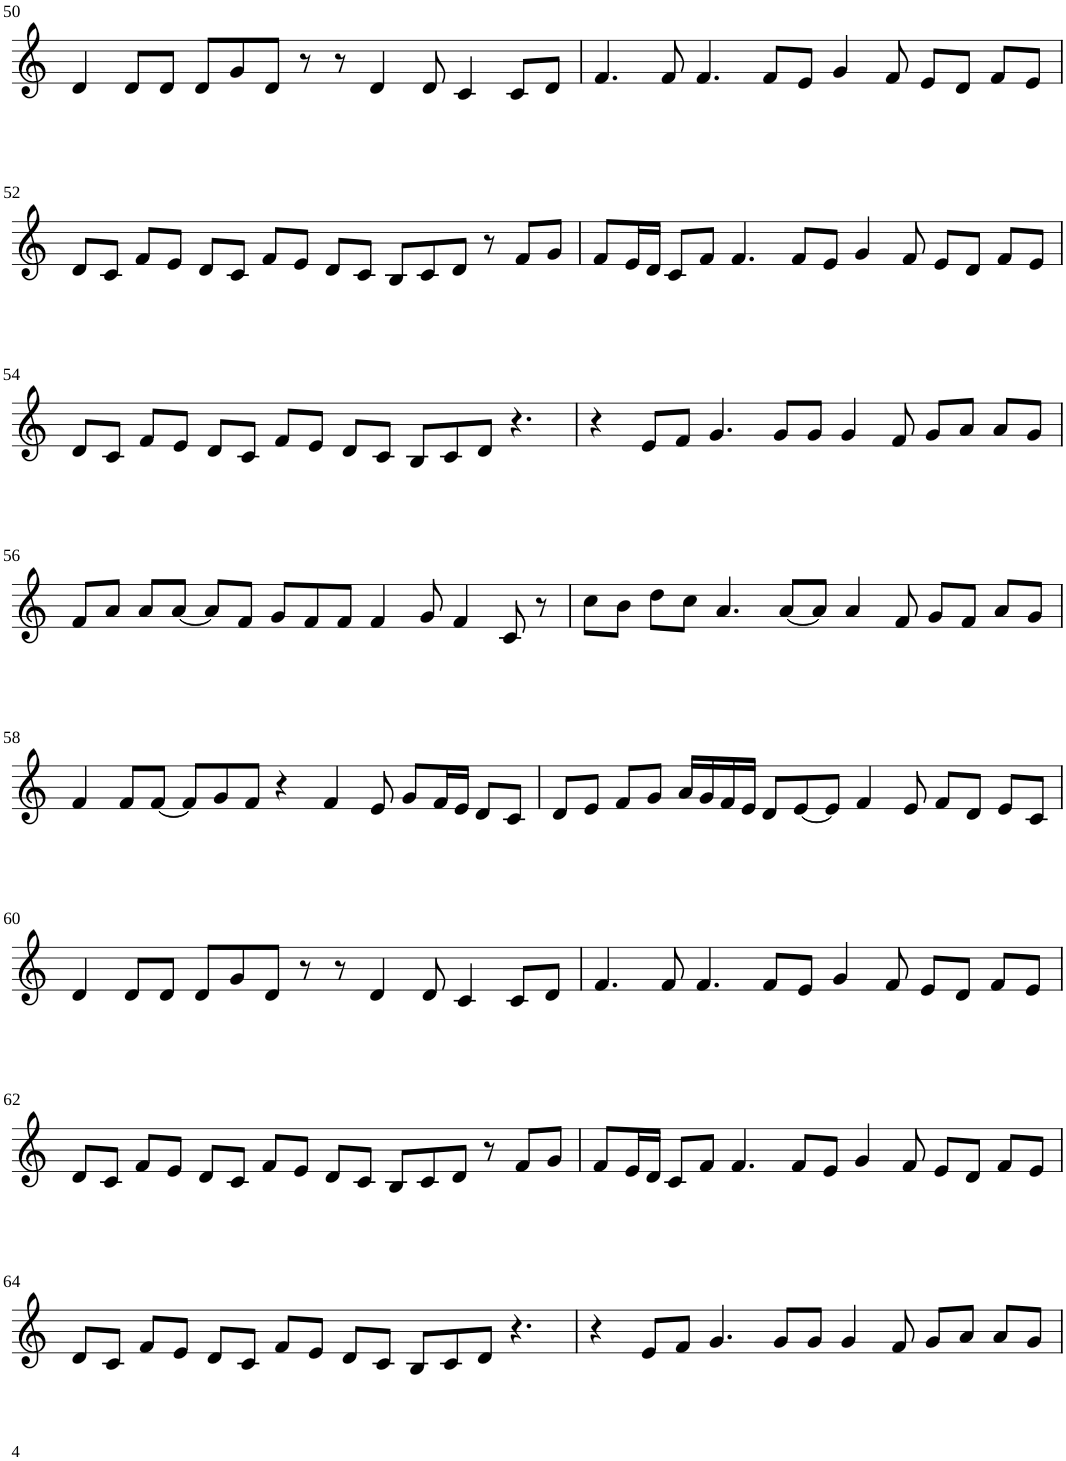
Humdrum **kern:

**kern
*part1
*staff1
*I"Violin
!!LO:PB:g=z
*clefG2
*k[]
*M8/4
=50
4d/
8d/L
8d/J
8d/L
8g/
8d/J
8r
8r
4d/
8d/
4c/
8c/L
8d/J
=51
4.f/
8f/
4.f/
8f/L
8e/J
4g/
8f/
8e/L
8d/J
8f/L
8e/J
!!LO:LB:g=z
=52
8d/L
8c/J
8f/L
8e/J
8d/L
8c/J
8f/L
8e/J
8d/L
8c/J
8B/L
8c/
8d/J
8r
8f/L
8g/J
=53
8f/L
16e/L
16d/JJ
8c/L
8f/J
4.f/
8f/L
8e/J
4g/
8f/
8e/L
8d/J
8f/L
8e/J
!!LO:LB:g=z
=54
8d/L
8c/J
8f/L
8e/J
8d/L
8c/J
8f/L
8e/J
8d/L
8c/J
8B/L
8c/
8d/J
4.r
=55
4r
8e/L
8f/J
4.g/
8g/L
8g/J
4g/
8f/
8g/L
8a/J
8a/L
8g/J
!!LO:LB:g=z
=56
8f/L
8a/J
8a/L
[8a/J
8a/L]
8f/J
8g/L
8f/
8f/J
4f/
8g/
4f/
8c/
8r
=57
8cc\L
8b\J
8dd\L
8cc\J
4.a/
[8a/L
8a/J]
4a/
8f/
8g/L
8f/J
8a/L
8g/J
!!LO:LB:g=z
=58
4f/
8f/L
[8f/J
8f/L]
8g/
8f/J
4r
4f/
8e/
8g/L
16f/L
16e/JJ
8d/L
8c/J
=59
8d/L
8e/J
8f/L
8g/J
16a/LL
16g/
16f/
16e/JJ
8d/L
[8e/
8e/J]
4f/
8e/
8f/L
8d/J
8e/L
8c/J
!!LO:LB:g=z
=60
4d/
8d/L
8d/J
8d/L
8g/
8d/J
8r
8r
4d/
8d/
4c/
8c/L
8d/J
=61
4.f/
8f/
4.f/
8f/L
8e/J
4g/
8f/
8e/L
8d/J
8f/L
8e/J
!!LO:LB:g=z
=62
8d/L
8c/J
8f/L
8e/J
8d/L
8c/J
8f/L
8e/J
8d/L
8c/J
8B/L
8c/
8d/J
8r
8f/L
8g/J
=63
8f/L
16e/L
16d/JJ
8c/L
8f/J
4.f/
8f/L
8e/J
4g/
8f/
8e/L
8d/J
8f/L
8e/J
!!LO:LB:g=z
=64
8d/L
8c/J
8f/L
8e/J
8d/L
8c/J
8f/L
8e/J
8d/L
8c/J
8B/L
8c/
8d/J
4.r
=65
4r
8e/L
8f/J
4.g/
8g/L
8g/J
4g/
8f/
8g/L
8a/J
8a/L
8g/J
=
*-
